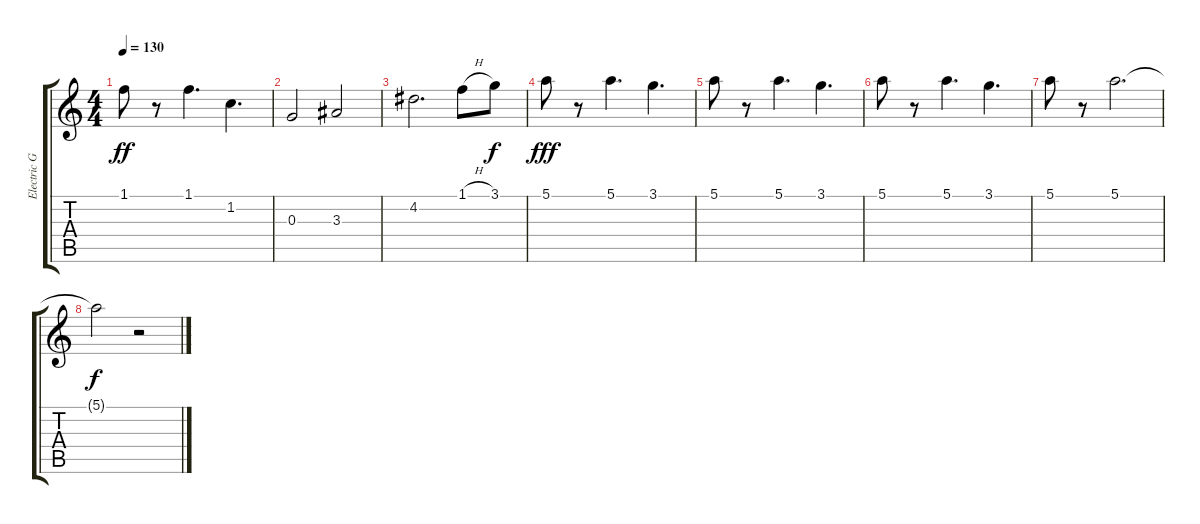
\track ("Electric Guitar" "Electric G") {instrument electricguitarclean}
\staff {score tabs}
\tuning (E4 B3 G3 D3 A2 E2) {hide}
\ts (4 4)
\tempo 130
\clef g2
\ks c
1.1.8{dy ff} r.8 1.1.4{d} 1.2.4{d} |
0.3.2 3.3.2 |
4.2.2{d} 1.1{h}.8 3.1.8{dy f} |
5.1.8{dy fff} r.8 5.1.4{d} 3.1.4{d} |
5.1.8 r.8 5.1.4{d} 3.1.4{d} |
5.1.8 r.8 5.1.4{d} 3.1.4{d} |
5.1.8 r.8 5.1.2{d} |
5.1{t}.2{dy f} r.2
